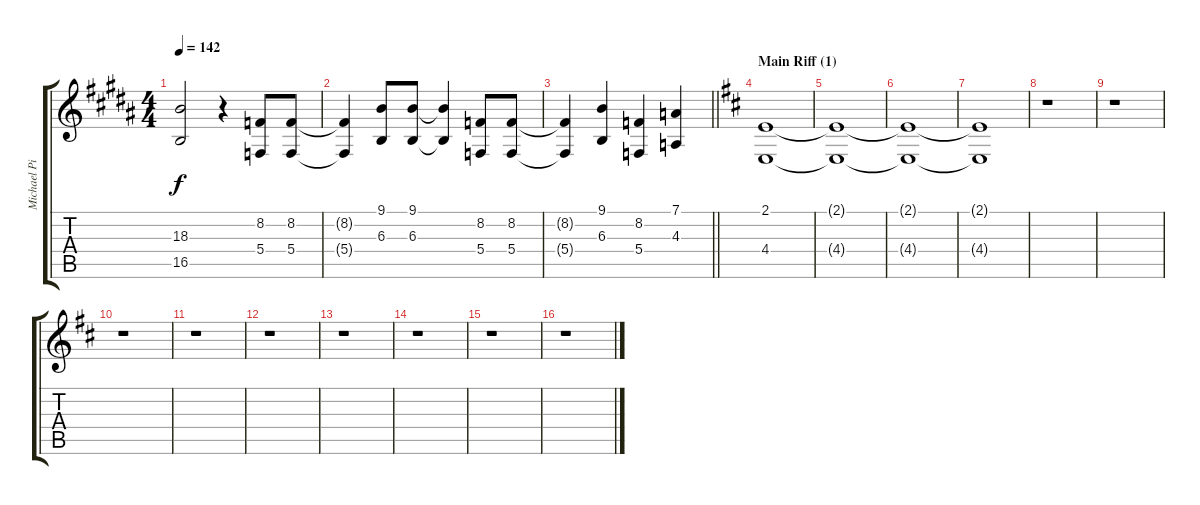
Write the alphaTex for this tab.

\track ("Michael Pinnella (choir pad)" "Michael Pi") {instrument choiraahs}
\staff {score tabs}
\tuning (D4 A3 F3 C3 G2 D2) {hide}
\ts (4 4)
\tempo 142
\clef g2
\ks g#minor
(18.3{t} 16.5{t}).2{dy f} r.4 (8.2 5.4).8 (8.2 5.4).8 |
(8.2{t} 5.4{t}).4 (9.1 6.3).8 (9.1 6.3).8 (9.1{t} 6.3{t}).4 (8.2 5.4).8 (8.2 5.4).8 |
\barLineRight lightlight
(8.2{t} 5.4{t}).4 (9.1 6.3).4 (8.2 5.4).4 (7.1 4.3).4 |
\section ("" "Main Riff (1)")
\ks bminor
(2.1 4.4).1{volume 0} |
(2.1{t} 4.4{t}).1 |
(2.1{t} 4.4{t}).1 |
(2.1{t} 4.4{t}).1 |
r.1 |
r.1 |
r.1 |
r.1 |
r.1 |
r.1 |
r.1 |
r.1 |
r.1
